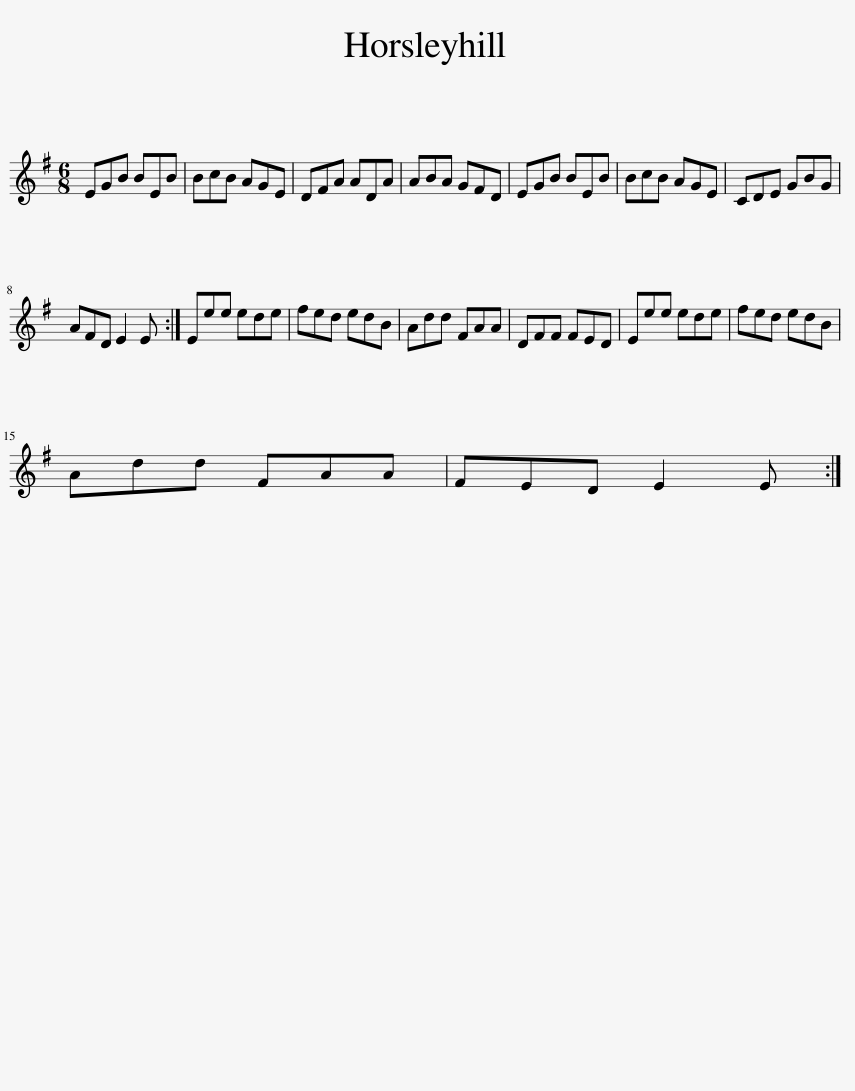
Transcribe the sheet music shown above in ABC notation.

X:1
L:1/8
M:6/8
I:linebreak $
K:Emin
V:1 treble
V:1
 EGB BEB | BcB AGE | DFA ADA | ABA GFD | EGB BEB | %5
 BcB AGE | CDE GBG |$ AFD E2 E :| Eee ede | fed edB | %10
 Add FAA | DFF FED | Eee ede | fed edB |$ Add FAA | %15
 FED E2 E :| %16
